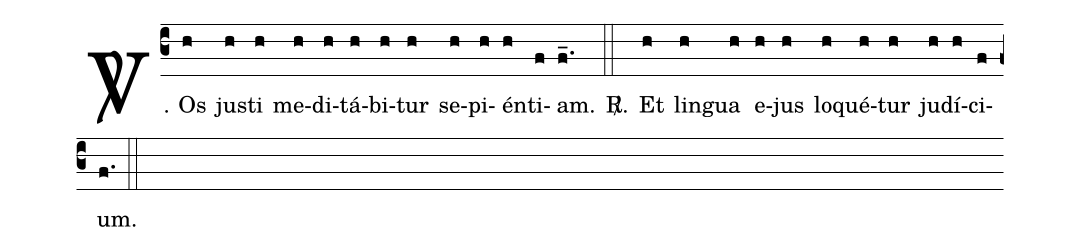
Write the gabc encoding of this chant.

%%
(c3)
<sp>V/</sp>. {O}s(h) jus(h)ti(h) me(h)di(h)tá(h)bi(h)tur(h) se(h)pi(h)én(h)ti(f)am.(f._) <sp>R/</sp>.(::)

Et(h) lin(h)gua(h) e(h)jus(h) lo(h)qué(h)tur(h) ju(h)dí(h)ci(f)um.(f.) (::)
